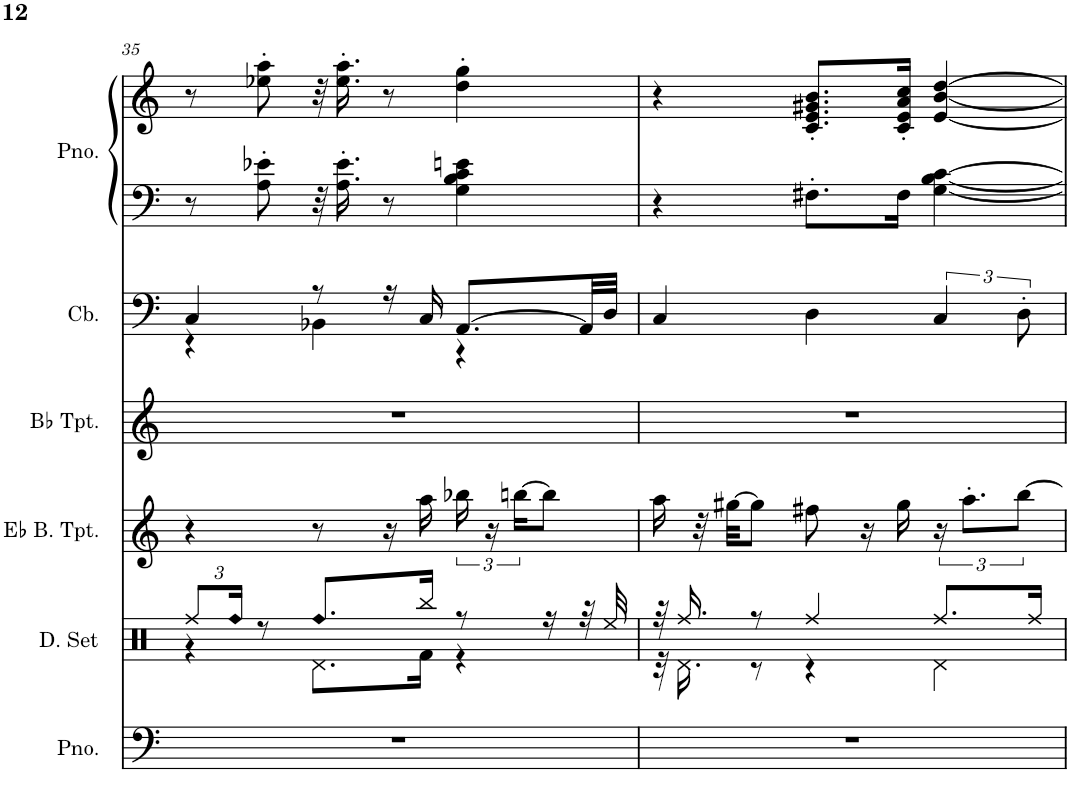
**kern	**kern	**kern	**kern	**kern	**kern	**kern
*part6	*part5	*part4	*part3	*part2	*part1	*part1
*staff7	*staff6	*staff5	*staff4	*staff3	*staff2	*staff1
*I"Piano	*I"Drumset	*I"Eb Bass Trumpet	*I"Bb Trumpet	*I"Contrabass	*I"Piano, Satin Doll	*
*I'Pno.	*I'D. Set	*I'Eb B. Tpt.	*I'Bb Tpt.	*I'Cb.	*I'Pno.	*
!!LO:PB:g=z
*clefF4	*clefX	*clefG2	*clefG2	*clefF4	*clefF4	*clefG2
*	*	*Trd5c9	*Trd1c2	*Trd7c12	*	*
*k[]	*k[]	*k[]	*k[]	*k[]	*k[]	*k[]
*M3/4	*M3/4	*M3/4	*M3/4	*M3/4	*M3/4	*M3/4
*	*Xbrackettup	*	*	*	*	*
=35	=35	=35	=35	=35	=35	=35
*	*^	*	*	*^	*	*
2.r	12Rff/L	4r	4r	2.r	4C/	4r	8r	8r
!	!LO:N:head=diamond	!	!	!	!	!	!	!
.	24Rff/Jk	.	.	.	.	.	.	.
.	8r	.	.	.	.	.	8A\' 8e-X\'	8ee-X\' 8aa\'
!	!LO:N:head=diamond	!	!	!	!	!	!	!
.	8.Rff/L	8.Rd\L	8r	.	8r	4BB-X\	32r	32r
.	.	.	.	.	.	.	16.A\' 16.e-\'	16.ee-\' 16.aa\'
.	.	.	16r	.	16r	.	8r	8r
.	16Rbb/Jk	16Rf\Jk	16aa\	.	16C/	.	.	.
.	8r	4r	24bb-X\	.	[8.AA/L	4r	4G\ 4B\ 4c\ 4en\	4dd\' 4gg\'
.	.	.	24r	.	.	.	.	.
.	.	.	[24bbn\KL	.	.	.	.	.
.	16r	.	8bb\J]	.	.	.	.	.
.	32r	.	.	.	32AA/LL]	.	.	.
.	32Ree/	.	.	.	32D/JJJ	.	.	.
*	*	*	*	*	*v	*v	*	*
=36	=36	=36	=36	=36	=36	=36	=36
2.r	32r	32r	16aa\	2.r	4C/	4r	4r
.	16.Rff/	16.Rd\	.	.	.	.	.
.	.	.	32r	.	.	.	.
.	.	.	[32gg#X\KKL	.	.	.	.
.	8r	8r	8gg#\J]	.	.	.	.
.	4Rff/	4r	8ff#X\	.	4D\	8.F#X'\L	8.c/' 8.e/' 8.g#X/' 8.b/'L
.	.	.	16r	.	.	.	.
.	.	.	16gg#\	.	.	16F#\Jk	16c/' 16e/' 16a/' 16cc/'Jk
.	8.Rff/L	4Rd\	24r	.	6C/	[4G\ [4B\ [4c\	[4e/ [4b/ [4dd/
.	.	.	12.aa'\L	.	.	.	.
.	.	.	[12bb\J	.	12D'\	.	.
.	16Rff/Jk	.	.	.	.	.	.
*	*v	*v	*	*	*	*	*
=	=	=	=	=	=	=
*-	*-	*-	*-	*-	*-	*-
